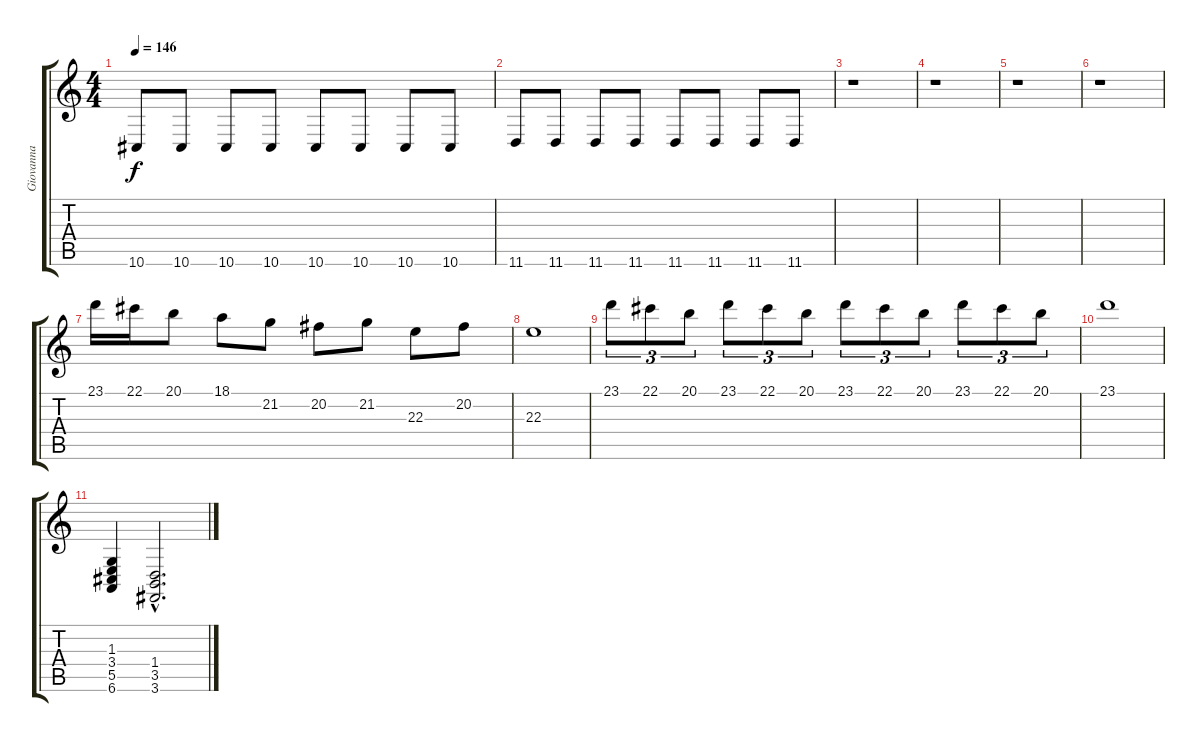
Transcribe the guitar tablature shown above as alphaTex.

\track ("Giovanna" "Giovanna") {instrument acousticgrandpiano}
\staff {score tabs}
\tuning (Eb4 Bb3 Gb3 Db3 Ab2 Eb2) {hide}
\ts (4 4)
\tempo 146
\clef g2
\ks c
10.6.8{dy f} 10.6.8 10.6.8 10.6.8 10.6.8 10.6.8 10.6.8 10.6.8 |
11.6.8 11.6.8 11.6.8 11.6.8 11.6.8 11.6.8 11.6.8 11.6.8 |
r.1 |
r.1 |
r.1 |
r.1 |
23.1.16 22.1.16 20.1.8 18.1.8 21.2.8 20.2.8 21.2.8 22.3.8 20.2.8 |
22.3.1 |
23.1.8{tu (3 2)} 22.1.8{tu (3 2)} 20.1.8{tu (3 2)} 23.1.8{tu (3 2)} 22.1.8{tu (3 2)} 20.1.8{tu (3 2)} 23.1.8{tu (3 2)} 22.1.8{tu (3 2)} 20.1.8{tu (3 2)} 23.1.8{tu (3 2)} 22.1.8{tu (3 2)} 20.1.8{tu (3 2)} |
23.1.1 |
(1.3 3.4 5.5 6.6).4 (1.4{hac} 3.5{hac} 3.6{hac}).2{d}
